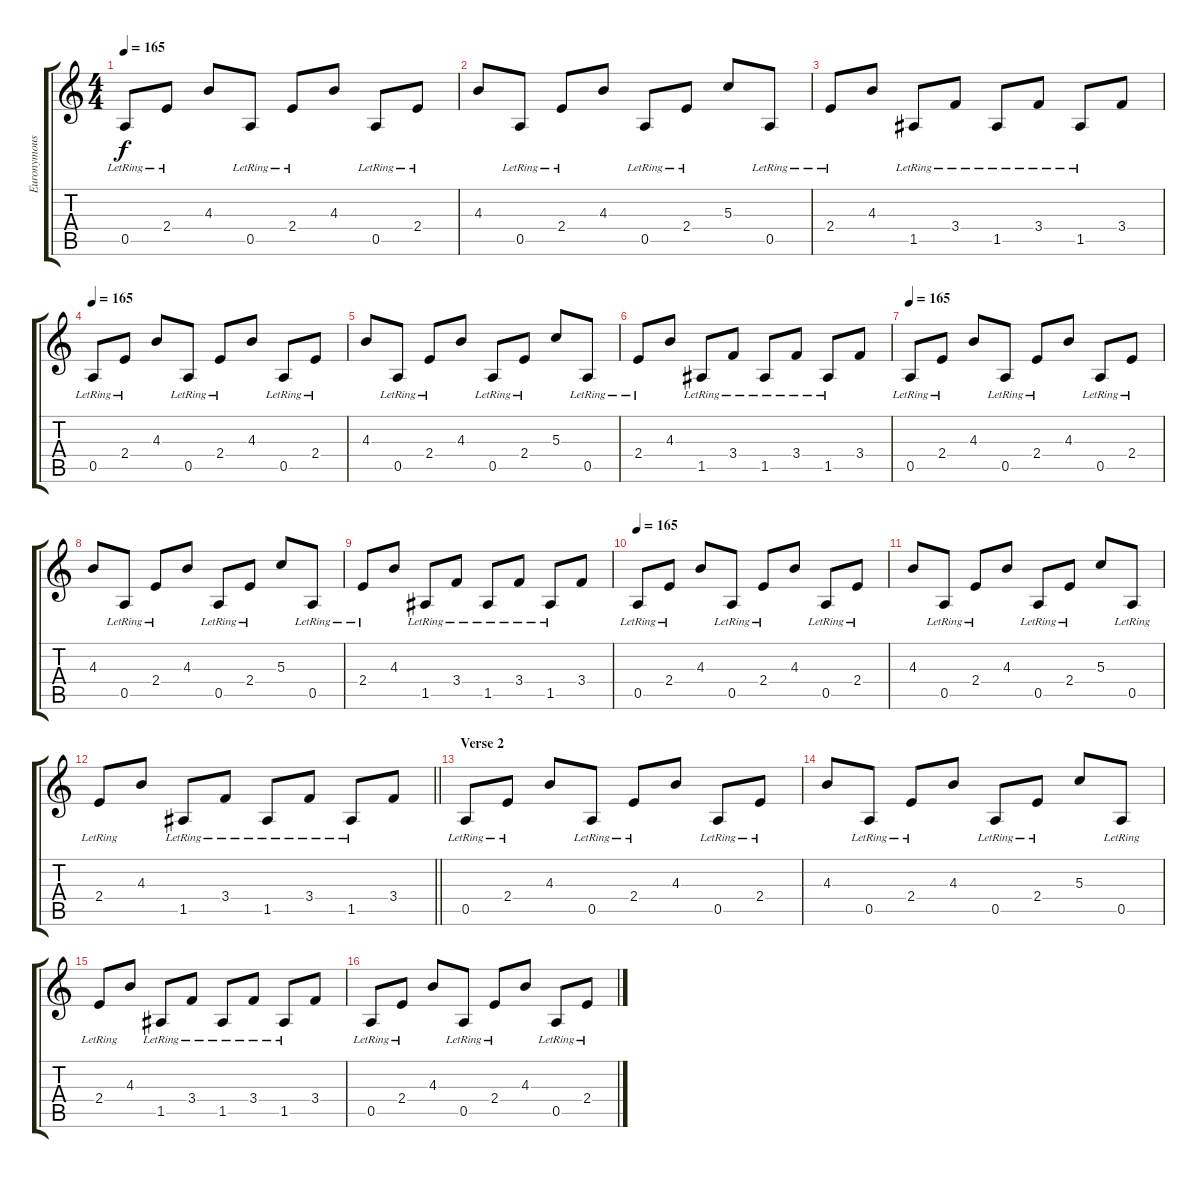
\track ("Euronymous" "Euronymous") {instrument distortionguitar}
\staff {score tabs}
\tuning (E4 B3 G3 D3 A2 E2) {hide}
\ts (4 4)
\tempo 180
\tempo 165
\clef g2
\ks c
0.5{lr}.8{dy f} 2.4{lr}.8 4.3.8 0.5{lr}.8 2.4{lr}.8 4.3.8 0.5{lr}.8 2.4{lr}.8 |
4.3.8 0.5{lr}.8 2.4{lr}.8 4.3.8 0.5{lr}.8 2.4{lr}.8 5.3.8 0.5{lr}.8 |
2.4{lr}.8 4.3.8 1.5{lr}.8 3.4{lr}.8 1.5{lr}.8 3.4{lr}.8 1.5{lr}.8 3.4.8 |
\tempo 165
0.5{lr}.8 2.4{lr}.8 4.3.8 0.5{lr}.8 2.4{lr}.8 4.3.8 0.5{lr}.8 2.4{lr}.8 |
4.3.8 0.5{lr}.8 2.4{lr}.8 4.3.8 0.5{lr}.8 2.4{lr}.8 5.3.8 0.5{lr}.8 |
2.4{lr}.8 4.3.8 1.5{lr}.8 3.4{lr}.8 1.5{lr}.8 3.4{lr}.8 1.5{lr}.8 3.4.8 |
\tempo 165
0.5{lr}.8 2.4{lr}.8 4.3.8 0.5{lr}.8 2.4{lr}.8 4.3.8 0.5{lr}.8 2.4{lr}.8 |
4.3.8 0.5{lr}.8 2.4{lr}.8 4.3.8 0.5{lr}.8 2.4{lr}.8 5.3.8 0.5{lr}.8 |
2.4{lr}.8 4.3.8 1.5{lr}.8 3.4{lr}.8 1.5{lr}.8 3.4{lr}.8 1.5{lr}.8 3.4.8 |
\tempo 165
0.5{lr}.8 2.4{lr}.8 4.3.8 0.5{lr}.8 2.4{lr}.8 4.3.8 0.5{lr}.8 2.4{lr}.8 |
4.3.8 0.5{lr}.8 2.4{lr}.8 4.3.8 0.5{lr}.8 2.4{lr}.8 5.3.8 0.5{lr}.8 |
\barLineRight lightlight
2.4{lr}.8 4.3.8 1.5{lr}.8 3.4{lr}.8 1.5{lr}.8 3.4{lr}.8 1.5{lr}.8 3.4.8 |
\section ("" "Verse 2")
0.5{lr}.8 2.4{lr}.8 4.3.8 0.5{lr}.8 2.4{lr}.8 4.3.8 0.5{lr}.8 2.4{lr}.8 |
4.3.8 0.5{lr}.8 2.4{lr}.8 4.3.8 0.5{lr}.8 2.4{lr}.8 5.3.8 0.5{lr}.8 |
2.4{lr}.8 4.3.8 1.5{lr}.8 3.4{lr}.8 1.5{lr}.8 3.4{lr}.8 1.5{lr}.8 3.4.8 |
0.5{lr}.8 2.4{lr}.8 4.3.8 0.5{lr}.8 2.4{lr}.8 4.3.8 0.5{lr}.8 2.4{lr}.8
